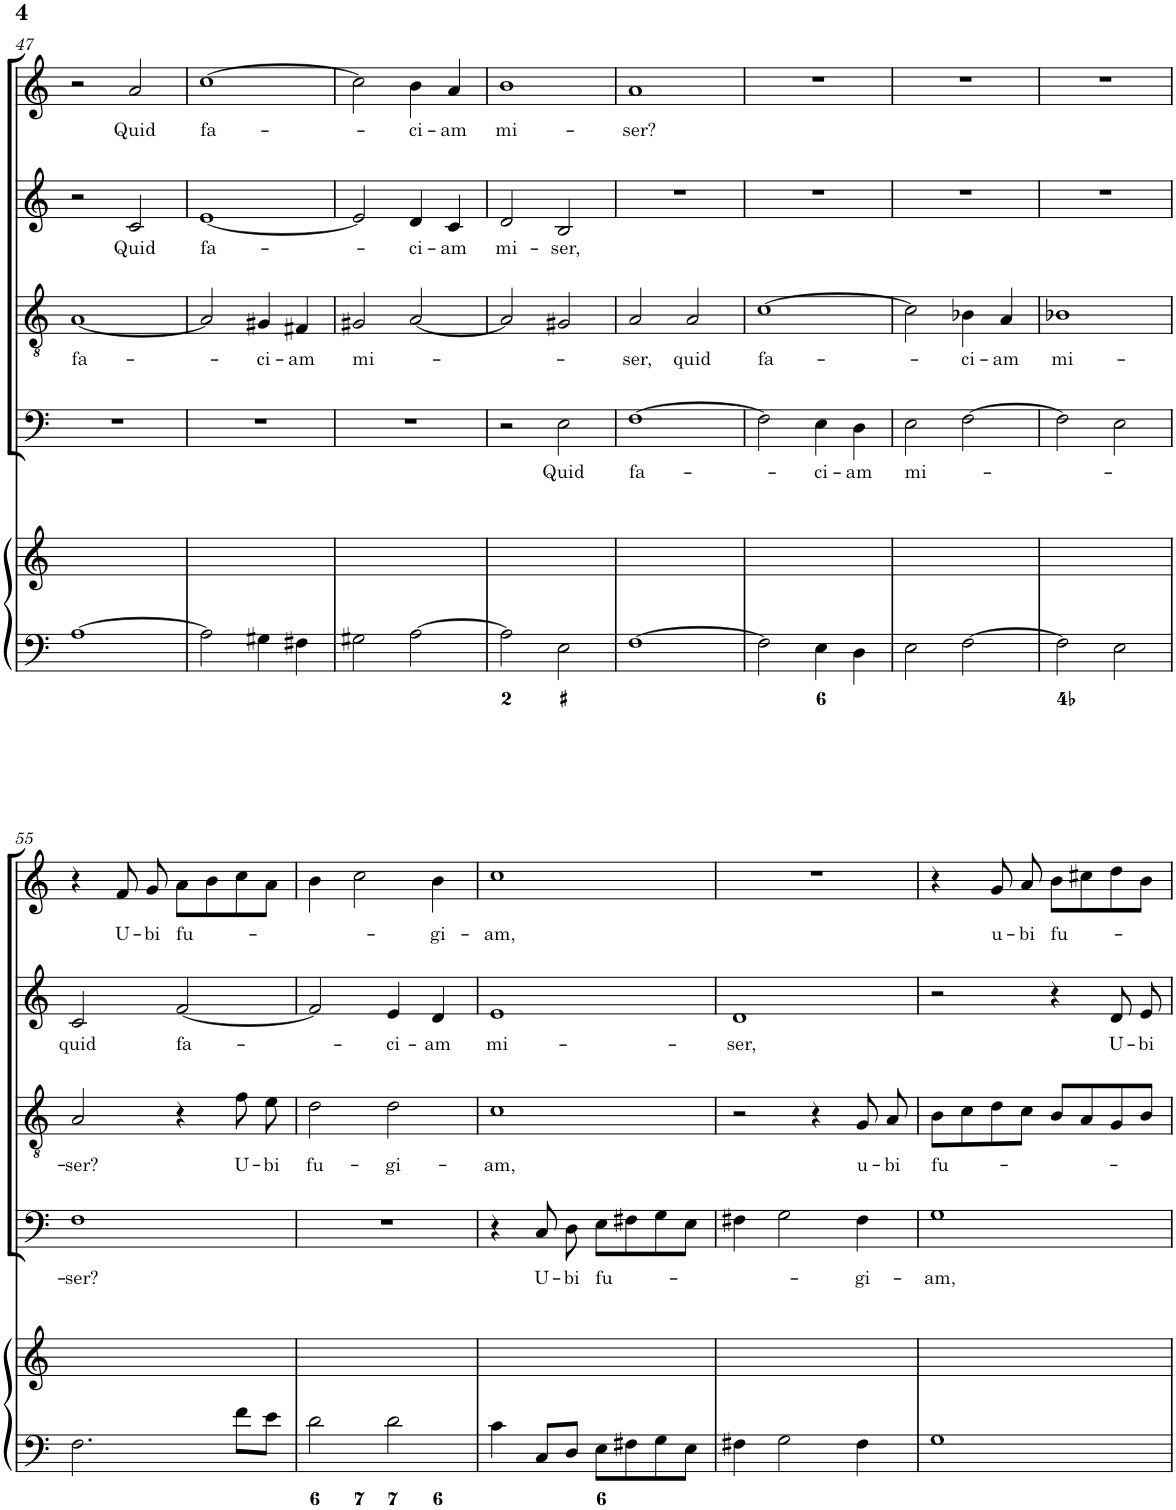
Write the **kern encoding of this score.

**kern	**kern	**kern	**text	**kern	**text	**kern	**text	**kern	**text
*part5	*part5	*part4	*part4	*part3	*part3	*part2	*part2	*part1	*part1
*staff6	*staff5	*staff4	*staff4	*staff3	*staff3	*staff2	*staff2	*staff1	*staff1
*I"Continuo	*	*I"Bass	*	*I"Tenor	*	*I"Alto	*	*I"Soprano	*
!!LO:PB:g=z
*clefF4	*clefG2	*clefF4	*	*clefGv2	*	*clefG2	*	*clefG2	*
*k[]	*k[]	*k[]	*	*k[]	*	*k[]	*	*k[]	*
*M2/2	*M2/2	*M2/2	*	*M2/2	*	*M2/2	*	*M2/2	*
*met(c|)	*met(c|)	*met(c|)	*	*met(c|)	*	*met(c|)	*	*met(c|)	*
=47	=47	=47	=47	=47	=47	=47	=47	=47	=47
!	!	!	!	!	!LO:LY:b	!	!	!	!
[1A	1ryy	1r	.	[1A	fa-	2r	.	2r	.
!	!	!	!	!	!	!	!LO:LY:b	!	!LO:LY:b
.	.	.	.	.	.	2c/	Quid	2a/	Quid
=48	=48	=48	=48	=48	=48	=48	=48	=48	=48
!	!	!	!	!	!	!	!LO:LY:b	!	!LO:LY:b
2A\]	1ryy	1r	.	2A/]	.	[1e	fa-	[1cc	fa-
!	!	!	!	!	!LO:LY:b	!	!	!	!
4G#X\	.	.	.	4G#X/	-ci-	.	.	.	.
!	!	!	!	!	!LO:LY:b	!	!	!	!
4F#X\	.	.	.	4F#X/	-am	.	.	.	.
=49	=49	=49	=49	=49	=49	=49	=49	=49	=49
!	!	!	!	!	!LO:LY:b	!	!	!	!
2G#X\	1ryy	1r	.	2G#X/	mi-	2e/]	.	2cc\]	.
!	!	!	!	!	!	!	!LO:LY:b	!	!LO:LY:b
[2A\	.	.	.	[2A/	.	4d/	-ci-	4b\	-ci-
!	!	!	!	!	!	!	!LO:LY:b	!	!LO:LY:b
.	.	.	.	.	.	4c/	-am	4a/	-am
=50	=50	=50	=50	=50	=50	=50	=50	=50	=50
!	!	!	!	!	!	!	!LO:LY:b	!	!LO:LY:b
2A\]	1ryy	2r	.	2A/]	.	2d/	mi-	1b	mi-
!	!	!	!LO:LY:b	!	!	!	!LO:LY:b	!	!
2E\	.	2E\	Quid	2G#X/	.	2B/	-ser,	.	.
=51	=51	=51	=51	=51	=51	=51	=51	=51	=51
!	!	!	!LO:LY:b	!	!LO:LY:b	!	!	!	!LO:LY:b
[1F	1ryy	[1F	fa-	2A/	-ser,	1r	.	1a	-ser?
!	!	!	!	!	!LO:LY:b	!	!	!	!
.	.	.	.	2A/	quid	.	.	.	.
=52	=52	=52	=52	=52	=52	=52	=52	=52	=52
!	!	!	!	!	!LO:LY:b	!	!	!	!
2F\]	1ryy	2F\]	.	[1c	fa-	1r	.	1r	.
!	!	!	!LO:LY:b	!	!	!	!	!	!
4E\	.	4E\	-ci-	.	.	.	.	.	.
!	!	!	!LO:LY:b	!	!	!	!	!	!
4D\	.	4D\	-am	.	.	.	.	.	.
=53	=53	=53	=53	=53	=53	=53	=53	=53	=53
!	!	!	!LO:LY:b	!	!	!	!	!	!
2E\	1ryy	2E\	mi-	2c\]	.	1r	.	1r	.
!	!	!	!	!	!LO:LY:b	!	!	!	!
[2F\	.	[2F\	.	4B-X\	-ci-	.	.	.	.
!	!	!	!	!	!LO:LY:b	!	!	!	!
.	.	.	.	4A/	-am	.	.	.	.
=54	=54	=54	=54	=54	=54	=54	=54	=54	=54
!	!	!	!	!	!LO:LY:b	!	!	!	!
2F\]	1ryy	2F\]	.	1B-X	mi-	1r	.	1r	.
2E\	.	2E\	.	.	.	.	.	.	.
!!LO:LB:g=z
=55	=55	=55	=55	=55	=55	=55	=55	=55	=55
!	!	!	!LO:LY:b	!	!LO:LY:b	!	!LO:LY:b	!	!
2.F\	1ryy	1F	-ser?	2A/	-ser?	2c/	quid	4r	.
!	!	!	!	!	!	!	!	!	!LO:LY:b
.	.	.	.	.	.	.	.	8f/	U-
!	!	!	!	!	!	!	!	!	!LO:LY:b
.	.	.	.	.	.	.	.	8g/	-bi
!	!	!	!	!	!	!	!LO:LY:b	!	!LO:LY:b
.	.	.	.	4r	.	[2f/	fa-	8a\L	fu-
.	.	.	.	.	.	.	.	8b\	.
!	!	!	!	!	!LO:LY:b	!	!	!	!
8f\L	.	.	.	8f\	U-	.	.	8cc\	.
!	!	!	!	!	!LO:LY:b	!	!	!	!
8e\J	.	.	.	8e\	-bi	.	.	8a\J	.
=56	=56	=56	=56	=56	=56	=56	=56	=56	=56
!	!	!	!	!	!LO:LY:b	!	!	!	!
2d\	1ryy	1r	.	2d\	fu-	2f/]	.	4b\	.
.	.	.	.	.	.	.	.	2cc\	.
!	!	!	!	!	!LO:LY:b	!	!LO:LY:b	!	!
2d\	.	.	.	2d\	-gi-	4e/	-ci-	.	.
!	!	!	!	!	!	!	!LO:LY:b	!	!LO:LY:b
.	.	.	.	.	.	4d/	-am	4b\	-gi-
=57	=57	=57	=57	=57	=57	=57	=57	=57	=57
!	!	!	!	!	!LO:LY:b	!	!LO:LY:b	!	!LO:LY:b
4c\	1ryy	4r	.	1c	-am,	1e	mi-	1cc	-am,
!	!	!	!LO:LY:b	!	!	!	!	!	!
8C/L	.	8C/	U-	.	.	.	.	.	.
!	!	!	!LO:LY:b	!	!	!	!	!	!
8D/J	.	8D\	-bi	.	.	.	.	.	.
!	!	!	!LO:LY:b	!	!	!	!	!	!
8E\L	.	8E\L	fu-	.	.	.	.	.	.
8F#X\	.	8F#X\	.	.	.	.	.	.	.
8G\	.	8G\	.	.	.	.	.	.	.
8E\J	.	8E\J	.	.	.	.	.	.	.
=58	=58	=58	=58	=58	=58	=58	=58	=58	=58
!	!	!	!	!	!	!	!LO:LY:b	!	!
4F#X\	1ryy	4F#X\	.	2r	.	1d	-ser,	1r	.
2G\	.	2G\	.	.	.	.	.	.	.
.	.	.	.	4r	.	.	.	.	.
!	!	!	!LO:LY:b	!	!LO:LY:b	!	!	!	!
4F#\	.	4F#\	-gi-	8G/	u-	.	.	.	.
!	!	!	!	!	!LO:LY:b	!	!	!	!
.	.	.	.	8A/	-bi	.	.	.	.
=59	=59	=59	=59	=59	=59	=59	=59	=59	=59
!	!	!	!LO:LY:b	!	!LO:LY:b	!	!	!	!
1G	1ryy	1G	-am,	8B\L	fu-	2r	.	4r	.
.	.	.	.	8c\	.	.	.	.	.
!	!	!	!	!	!	!	!	!	!LO:LY:b
.	.	.	.	8d\	.	.	.	8g/	u-
!	!	!	!	!	!	!	!	!	!LO:LY:b
.	.	.	.	8c\J	.	.	.	8a/	-bi
!	!	!	!	!	!	!	!	!	!LO:LY:b
.	.	.	.	8B/L	.	4r	.	8b\L	fu-
.	.	.	.	8A/	.	.	.	8cc#X\	.
!	!	!	!	!	!	!	!LO:LY:b	!	!
.	.	.	.	8G/	.	8d/L	U-	8dd\	.
!	!	!	!	!	!	!	!LO:LY:b	!	!
.	.	.	.	8B/J	.	8e/J	-bi	8b\J	.
=	=	=	=	=	=	=	=	=	=
*-	*-	*-	*-	*-	*-	*-	*-	*-	*-
